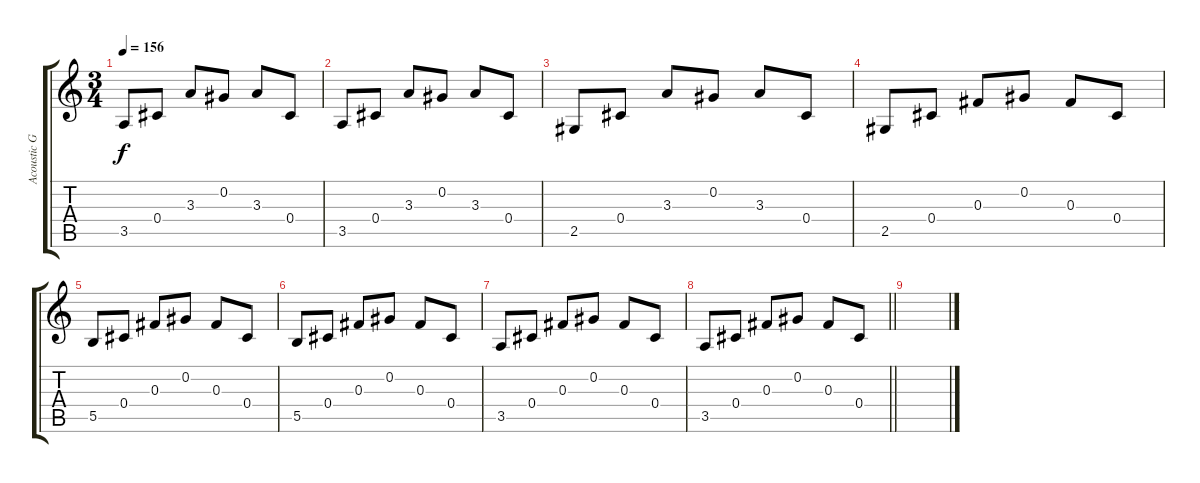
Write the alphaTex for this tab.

\track ("Acoustic Guitar" "Acoustic G") {instrument acousticguitarsteel}
\staff {score tabs}
\tuning (Db4 Ab3 Gb3 Db3 Gb2 Db2) {hide}
\ts (3 4)
\tempo 156
\clef g2
\ks c
3.5.8{dy f} 0.4.8 3.3.8 0.2.8 3.3.8 0.4.8 |
3.5.8 0.4.8 3.3.8 0.2.8 3.3.8 0.4.8 |
2.5.8 0.4.8 3.3.8 0.2.8 3.3.8 0.4.8 |
2.5.8 0.4.8 0.3.8 0.2.8 0.3.8 0.4.8 |
5.5.8 0.4.8 0.3.8 0.2.8 0.3.8 0.4.8 |
5.5.8 0.4.8 0.3.8 0.2.8 0.3.8 0.4.8 |
3.5.8 0.4.8 0.3.8 0.2.8 0.3.8 0.4.8 |
\barLineRight lightlight
3.5.8 0.4.8 0.3.8 0.2.8 0.3.8 0.4.8 |
\section ("" "")
